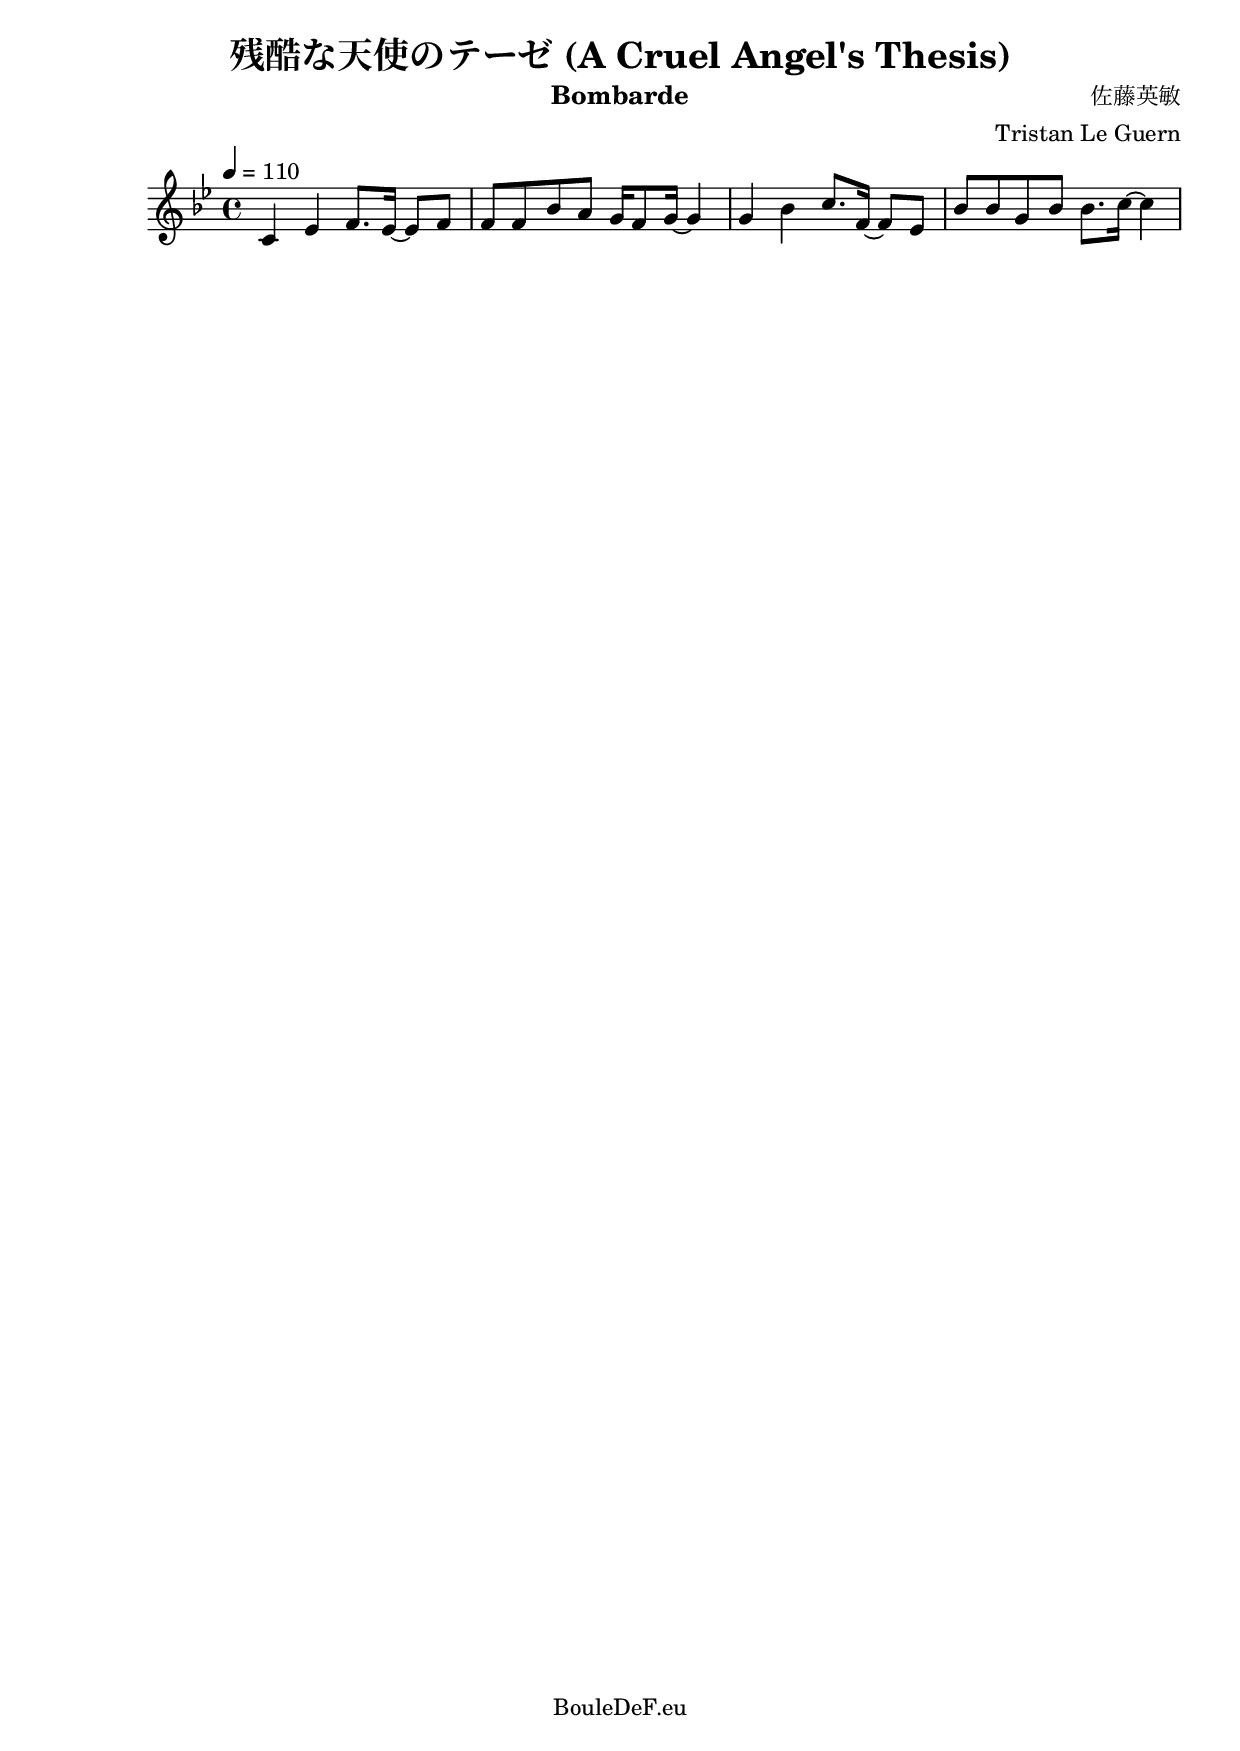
\version "2.14.2"
\include "italiano.ly"

\header {
	title = "残酷な天使のテーゼ (A Cruel Angel's Thesis)"
	composer = "佐藤英敏"
	arranger = "Tristan Le Guern"
	instrument = "Bombarde"
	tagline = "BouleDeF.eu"
}

\score {
	\new Staff \relative si {
		\clef "treble"
		\key sib \major
		\time 4/4
		\tempo 4 = 110

		do4 mib fa8. mib16~ mib8 fa
		| fa fa sib la sol16 fa8 sol16~ sol4
		| sol sib do8. fa,16~ fa8 mib
		| sib'8 sib sol sib sib8. do16~ do4
	}
}
